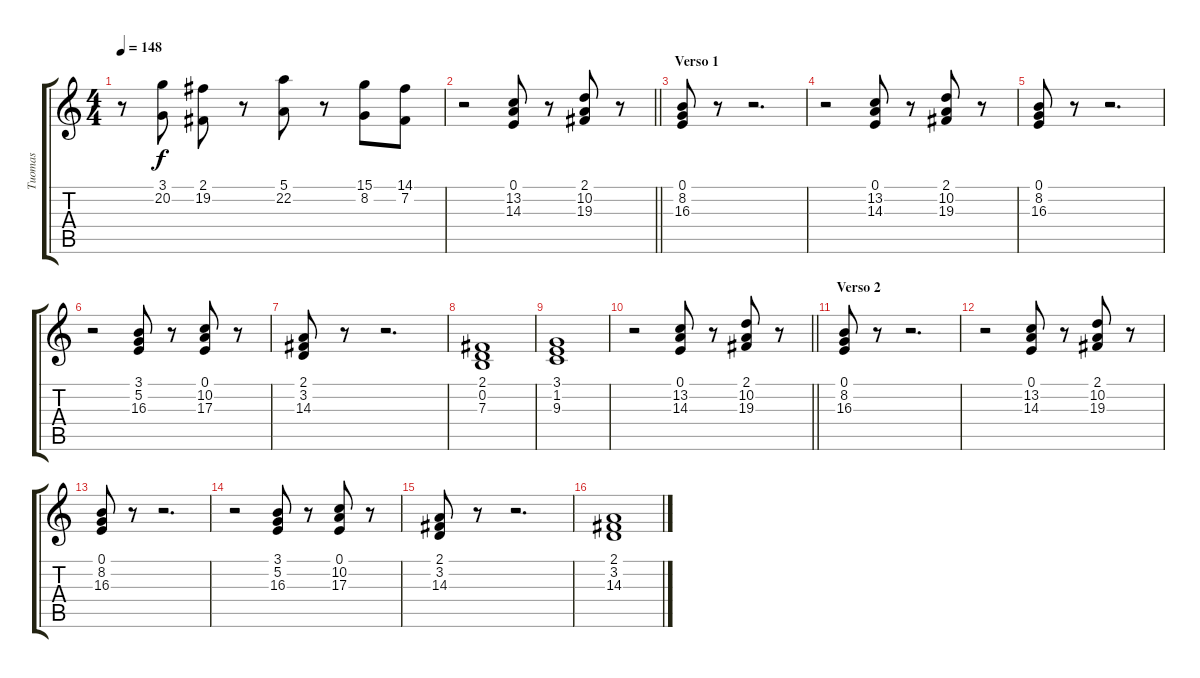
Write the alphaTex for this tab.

\track ("Tuomas" "Tuomas") {instrument synthstrings1}
\staff {score tabs}
\tuning (E4 B3 G3 D3 A2 E2) {hide}
\ts (4 4)
\tempo 148
\clef g2
\ks c
r.8{dy f} (3.1 20.2).8 (2.1 19.2).8 r.8 (5.1 22.2).8 r.8 (15.1 8.2).8 (14.1 7.2).8 |
\barLineRight lightlight
r.2{balance 8 instrument stringensemble1} (0.1 13.2 14.3).8 r.8 (2.1 10.2 19.3).8 r.8 |
\section ("" "Verso 1")
(0.1 8.2 16.3).8 r.8 r.2{d} |
r.2 (0.1 13.2 14.3).8 r.8 (2.1 10.2 19.3).8 r.8 |
(0.1 8.2 16.3).8 r.8 r.2{d} |
r.2 (3.1 5.2 16.3).8 r.8 (0.1 10.2 17.3).8 r.8 |
(2.1 3.2 14.3).8 r.8 r.2{d} |
(2.1 0.2 7.3).1 |
(3.1 1.2 9.3).1 |
\barLineRight lightlight
r.2 (0.1 13.2 14.3).8 r.8 (2.1 10.2 19.3).8 r.8 |
\section ("" "Verso 2")
(0.1 8.2 16.3).8 r.8 r.2{d} |
r.2 (0.1 13.2 14.3).8 r.8 (2.1 10.2 19.3).8 r.8 |
(0.1 8.2 16.3).8 r.8 r.2{d} |
r.2 (3.1 5.2 16.3).8 r.8 (0.1 10.2 17.3).8 r.8 |
(2.1 3.2 14.3).8 r.8 r.2{d} |
(2.1 3.2 14.3).1
